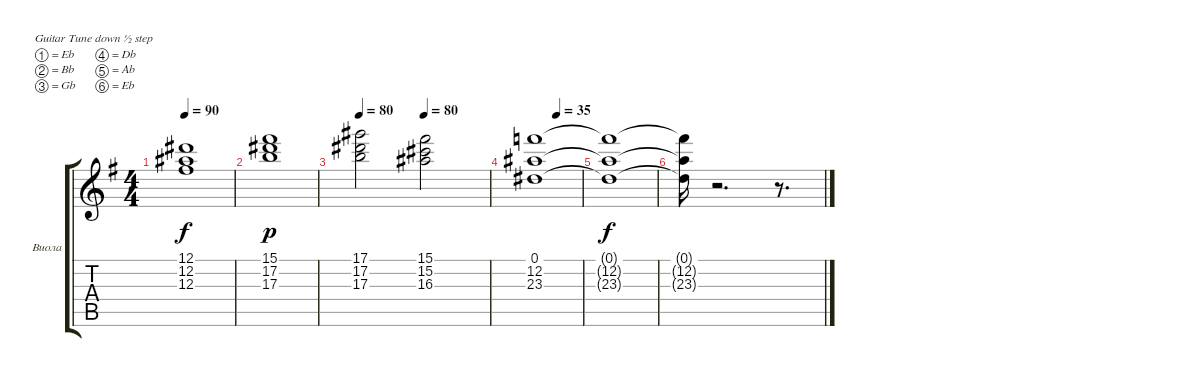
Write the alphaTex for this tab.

\bracketExtendMode groupsimilarinstruments
\firstSystemTrackNameOrientation horizontal
\otherSystemsTrackNameOrientation horizontal
\track ("Виола" "Виола") {instrument stringensemble2}
\staff {score tabs}
\tuning (Eb4 Bb3 Gb3 Db3 Ab2 Eb2)
\displaytranspose 12
\ts (4 4)
\tempo 90
\clef g2
\ks eminor
(12.1{t} 12.2{t} 12.3{t}).1{dy f} |
(15.1 17.2 17.3).1{dy p} |
\tempo 80
\tempo (80 0.5)
(17.1 17.2 17.3).2 (15.1 15.2 16.3).2 |
\tempo (35 0.484375)
(0.1 12.2 23.3).1 |
(0.1{t} 12.2{t} 23.3{t}).1{dy f} |
(0.1{t} 12.2{t} 23.3{t}).16 r.2{d} r.8{d}
